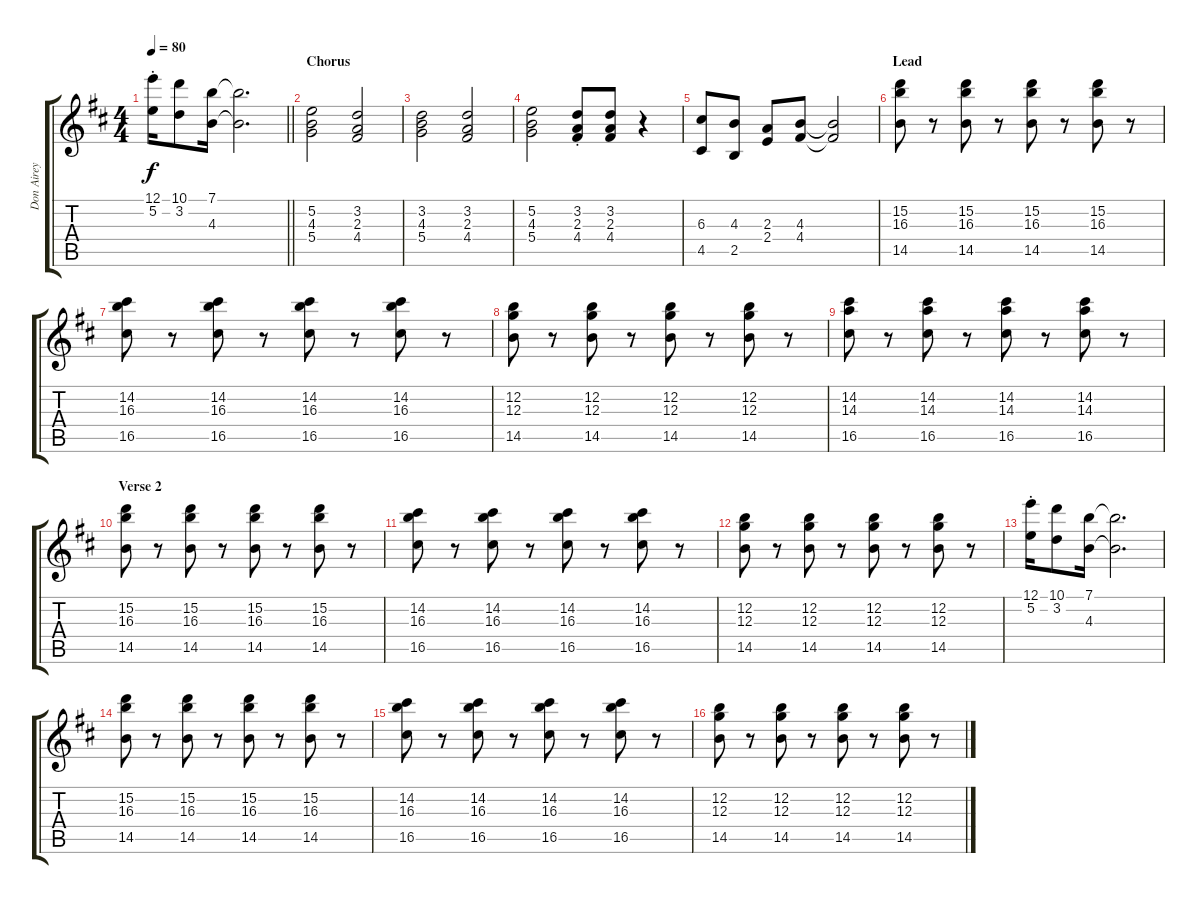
\track ("Don Airey" "Don Airey") {instrument pad8sweep}
\staff {score tabs}
\tuning (E5 B4 G4 D4 A3 E3) {hide}
\ts (4 4)
\tempo 80
\clef g2
\barLineRight lightlight
\ks bminor
(12.1{st} 5.2{st}).16{dy f} (10.1 3.2).8 (7.1 4.3).16 (7.1{t} 4.3{t}).2{d} |
\section ("" "Chorus")
(5.2 4.3 5.4).2{instrument synthstrings1} (3.2 2.3 4.4).2 |
(3.2 4.3 5.4).2 (3.2 2.3 4.4).2 |
(5.2 4.3 5.4).2 (3.2{st} 2.3{st} 4.4{st}).8 (3.2 2.3 4.4).8 r.4 |
(6.3 4.5).8 (4.3 2.5).8 (2.3 2.4).8 (4.3 4.4).8 (4.3{t} 4.4{t}).2 |
\section ("" "Lead")
(15.2 16.3 14.5).8{instrument pad8sweep} r.8 (15.2 16.3 14.5).8 r.8 (15.2 16.3 14.5).8 r.8 (15.2 16.3 14.5).8 r.8 |
(14.2 16.3 16.5).8 r.8 (14.2 16.3 16.5).8 r.8 (14.2 16.3 16.5).8 r.8 (14.2 16.3 16.5).8 r.8 |
(12.2 12.3 14.5).8 r.8 (12.2 12.3 14.5).8 r.8 (12.2 12.3 14.5).8 r.8 (12.2 12.3 14.5).8 r.8 |
(14.2 14.3 16.5).8 r.8 (14.2 14.3 16.5).8 r.8 (14.2 14.3 16.5).8 r.8 (14.2 14.3 16.5).8 r.8 |
\section ("" "Verse 2")
(15.2 16.3 14.5).8 r.8 (15.2 16.3 14.5).8 r.8 (15.2 16.3 14.5).8 r.8 (15.2 16.3 14.5).8 r.8 |
(14.2 16.3 16.5).8 r.8 (14.2 16.3 16.5).8 r.8 (14.2 16.3 16.5).8 r.8 (14.2 16.3 16.5).8 r.8 |
(12.2 12.3 14.5).8 r.8 (12.2 12.3 14.5).8 r.8 (12.2 12.3 14.5).8 r.8 (12.2 12.3 14.5).8 r.8 |
(12.1{st} 5.2{st}).16 (10.1 3.2).8 (7.1 4.3).16 (7.1{t} 4.3{t}).2{d} |
(15.2 16.3 14.5).8 r.8 (15.2 16.3 14.5).8 r.8 (15.2 16.3 14.5).8 r.8 (15.2 16.3 14.5).8 r.8 |
(14.2 16.3 16.5).8 r.8 (14.2 16.3 16.5).8 r.8 (14.2 16.3 16.5).8 r.8 (14.2 16.3 16.5).8 r.8 |
(12.2 12.3 14.5).8 r.8 (12.2 12.3 14.5).8 r.8 (12.2 12.3 14.5).8 r.8 (12.2 12.3 14.5).8 r.8
